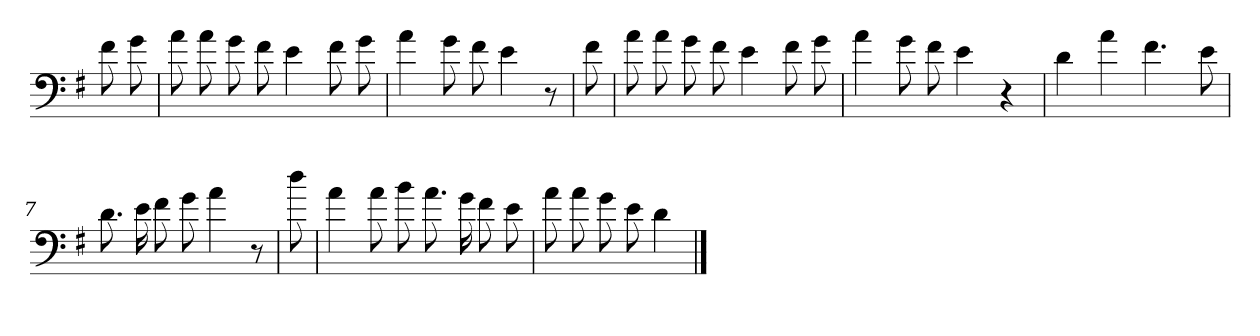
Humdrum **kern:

**kern
*part1
*staff1
*clefF4
*k[f#]
=
8f#
8g
=1
8a
8a
8g
8f#
4e
8f#
8g
=2
4a
8g
8f#
4e
8r
=3
8f#
=4
8a
8a
8g
8f#
4e
8f#
8g
=5
4a
8g
8f#
4e
4r
=6
4d
4a
4.f#
8e
=7
8.d
16e
8f#
8g
4a
8r
=8
8dd
=9
4a
8a
8b
8.a
16g
8f#
8e
=10
8a
8a
8g
8e
4d
==
*-
